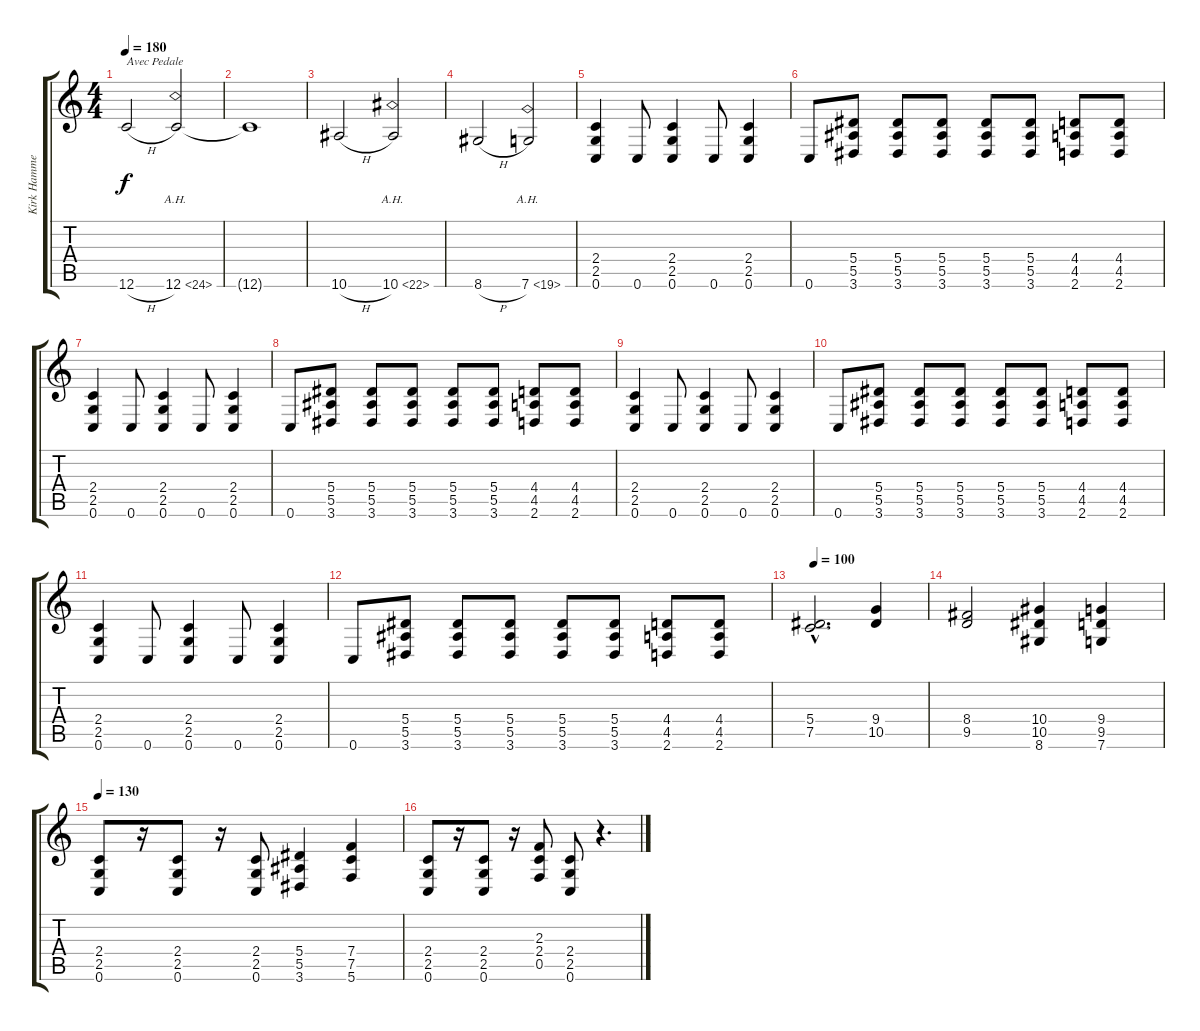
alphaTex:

\track ("Kirk Hammet" "Kirk Hamme") {instrument distortionguitar}
\staff {score tabs}
\tuning (C4 G3 Eb3 Bb2 F2 C2) {hide}
\ts (4 4)
\tempo 180
\clef g2
\ks c
12.6{h}.2{txt "Avec Pedale" dy f} 12.6{ah 12}.2 |
12.6{t}.1 |
10.6{h}.2 10.6{ah 12}.2 |
8.6{h}.2 7.6{ah 12}.2 |
(2.4 2.5 0.6).4 0.6.8 (2.4 2.5 0.6).4 0.6.8 (2.4 2.5 0.6).4 |
0.6.8 (5.4 5.5 3.6).8 (5.4 5.5 3.6).8 (5.4 5.5 3.6).8 (5.4 5.5 3.6).8 (5.4 5.5 3.6).8 (4.4 4.5 2.6).8 (4.4 4.5 2.6).8 |
(2.4 2.5 0.6).4 0.6.8 (2.4 2.5 0.6).4 0.6.8 (2.4 2.5 0.6).4 |
0.6.8 (5.4 5.5 3.6).8 (5.4 5.5 3.6).8 (5.4 5.5 3.6).8 (5.4 5.5 3.6).8 (5.4 5.5 3.6).8 (4.4 4.5 2.6).8 (4.4 4.5 2.6).8 |
(2.4 2.5 0.6).4 0.6.8 (2.4 2.5 0.6).4 0.6.8 (2.4 2.5 0.6).4 |
0.6.8 (5.4 5.5 3.6).8 (5.4 5.5 3.6).8 (5.4 5.5 3.6).8 (5.4 5.5 3.6).8 (5.4 5.5 3.6).8 (4.4 4.5 2.6).8 (4.4 4.5 2.6).8 |
(2.4 2.5 0.6).4 0.6.8 (2.4 2.5 0.6).4 0.6.8 (2.4 2.5 0.6).4 |
0.6.8 (5.4 5.5 3.6).8 (5.4 5.5 3.6).8 (5.4 5.5 3.6).8 (5.4 5.5 3.6).8 (5.4 5.5 3.6).8 (4.4 4.5 2.6).8 (4.4 4.5 2.6).8 |
\tempo 100
(5.4{hac} 7.5{hac}).2{d} (9.4 10.5).4 |
(8.4 9.5).2 (10.4 10.5 8.6).4 (9.4 9.5 7.6).4 |
\tempo 130
(2.4 2.5 0.6).8 r.16 (2.4 2.5 0.6).8 r.16 (2.4 2.5 0.6).8 (5.4 5.5 3.6).4 (7.4 7.5 5.6).4 |
(2.4 2.5 0.6).8 r.16 (2.4 2.5 0.6).8 r.16 (2.3 2.4 0.5).8 (2.4 2.5 0.6).8 r.4{d}
